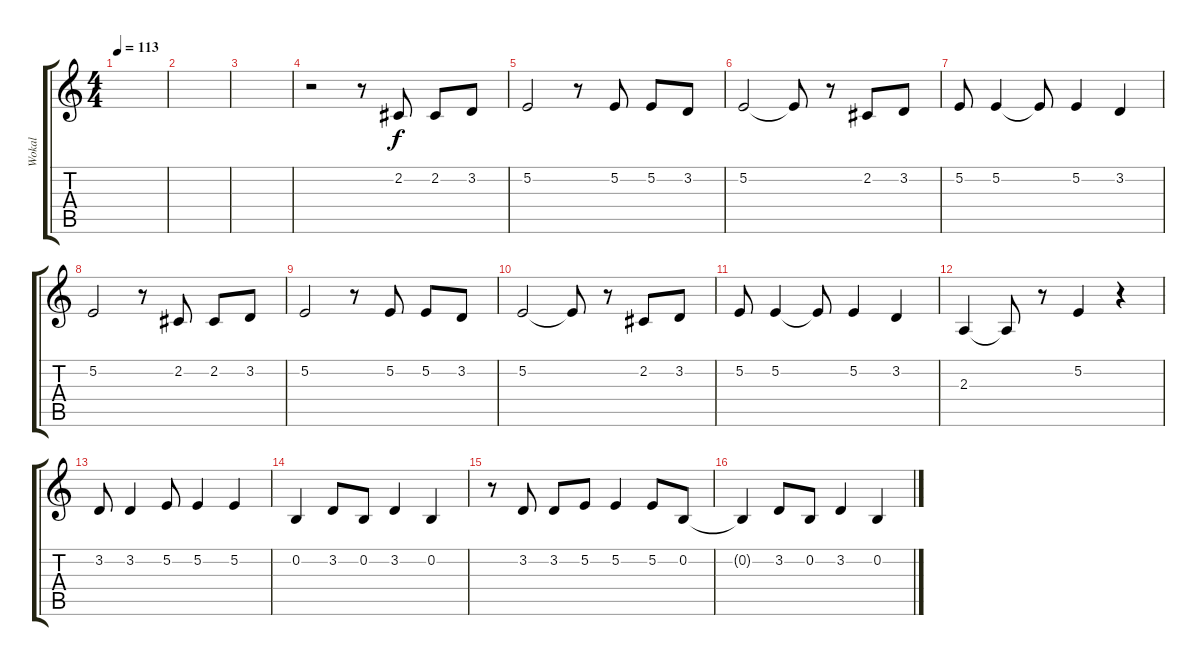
\track ("Wokal" "Wokal") {instrument synthvoice}
\staff {score tabs}
\tuning (E4 B3 G3 D3 A2 E2) {hide}
\ts (4 4)
\tempo 113
\clef g2
\ks c
|
|
|
r.2 r.8 2.2.8 2.2.8 3.2.8 |
5.2.2 r.8 5.2.8 5.2.8 3.2.8 |
5.2.2 5.2{t}.8 r.8 2.2.8 3.2.8 |
5.2.8 5.2.4 5.2{t}.8 5.2.4 3.2.4 |
5.2.2 r.8 2.2.8 2.2.8 3.2.8 |
5.2.2 r.8 5.2.8 5.2.8 3.2.8 |
5.2.2 5.2{t}.8 r.8 2.2.8 3.2.8 |
5.2.8 5.2.4 5.2{t}.8 5.2.4 3.2.4 |
2.3.4 2.3{t}.8 r.8 5.2.4 r.4 |
3.2.8 3.2.4 5.2.8 5.2.4 5.2.4 |
0.2.4 3.2.8 0.2.8 3.2.4 0.2.4 |
r.8 3.2.8 3.2.8 5.2.8 5.2.4 5.2.8 0.2.8 |
0.2{t}.4 3.2.8 0.2.8 3.2.4 0.2.4
